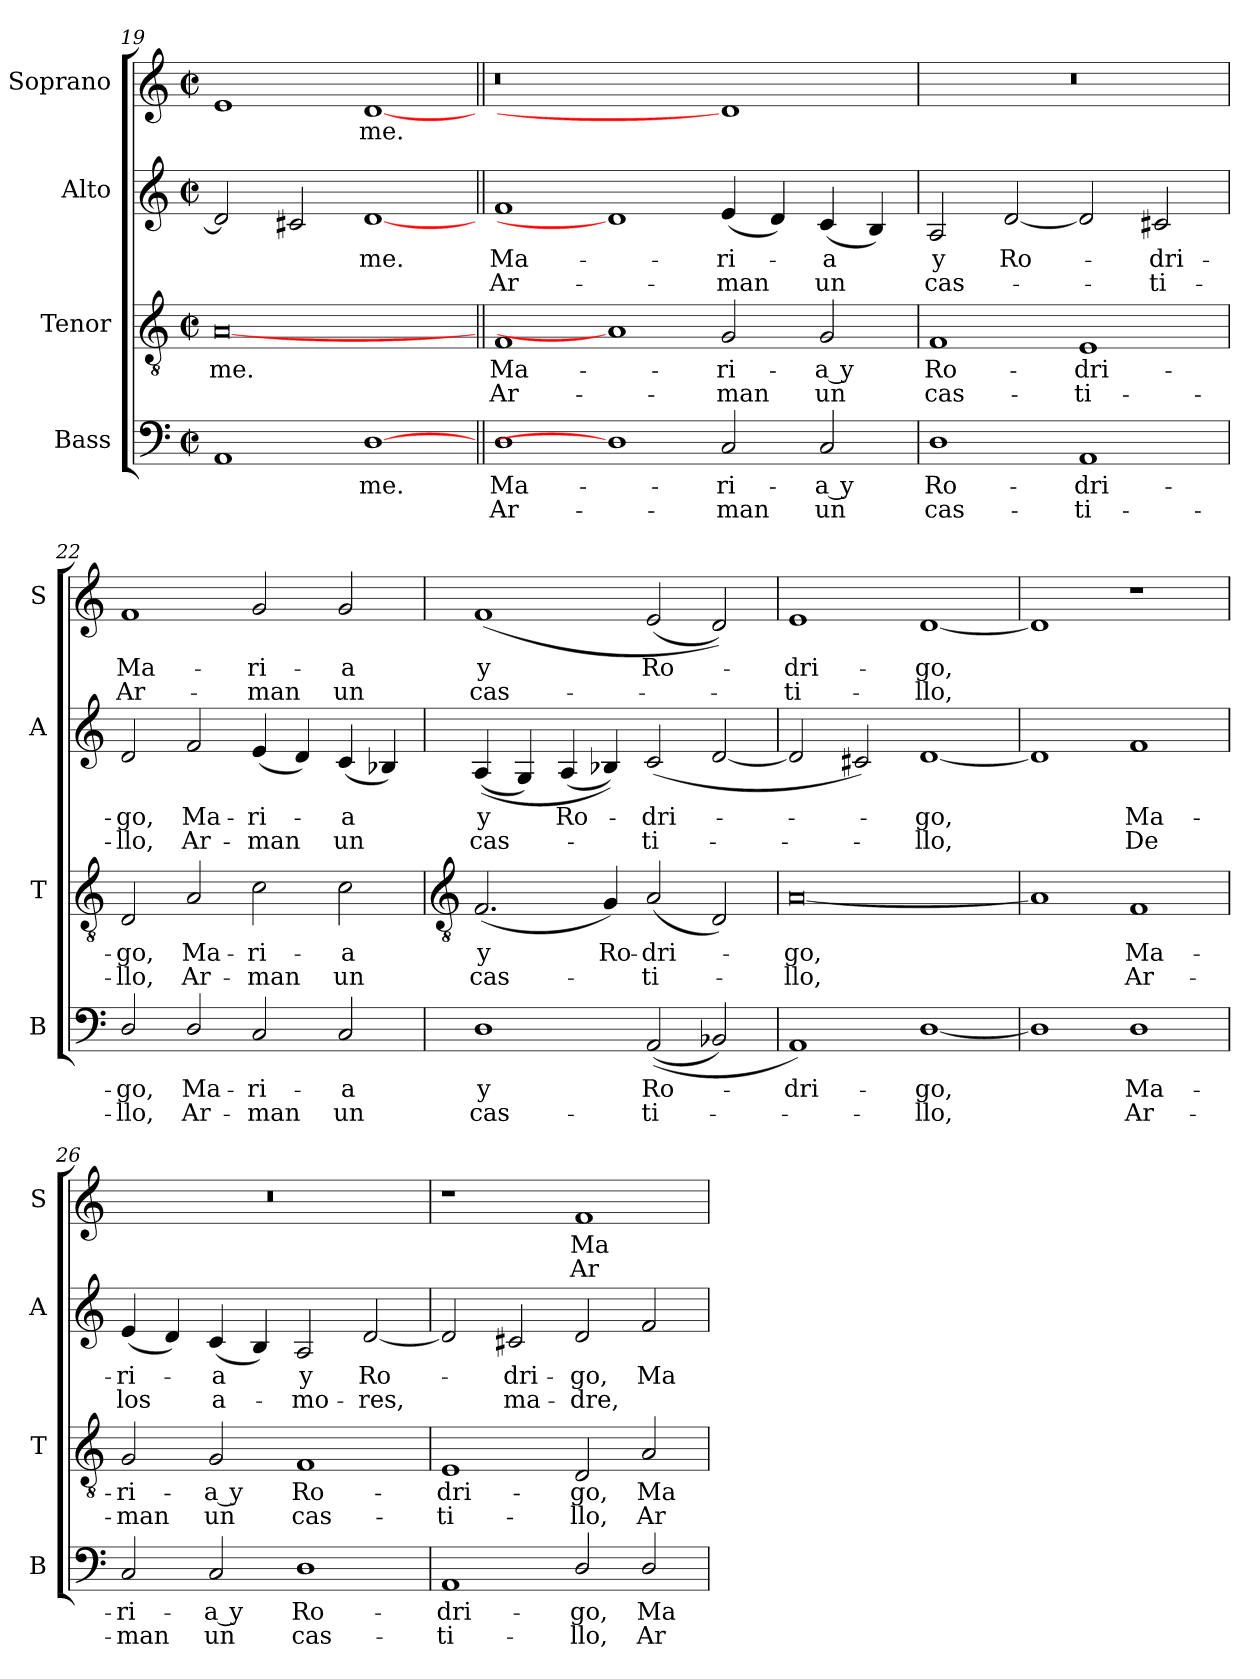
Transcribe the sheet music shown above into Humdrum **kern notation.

**kern	**text	**text	**kern	**text	**text	**kern	**text	**text	**kern	**text	**text
*part4	*part4	*part4	*part3	*part3	*part3	*part2	*part2	*part2	*part1	*part1	*part1
*staff4	*staff4	*staff4	*staff3	*staff3	*staff3	*staff2	*staff2	*staff2	*staff1	*staff1	*staff1
*I"Bass	*	*	*I"Tenor	*	*	*I"Alto	*	*	*I"Soprano	*	*
*I'B	*	*	*I'T	*	*	*I'A	*	*	*I'S	*	*
*clefF4	*	*	*clefGv2	*	*	*clefG2	*	*	*clefG2	*	*
*k[]	*	*	*k[]	*	*	*k[]	*	*	*k[]	*	*
*C:	*	*	*C:	*	*	*C:	*	*	*C:	*	*
*M4/2	*	*	*M4/2	*	*	*M4/2	*	*	*M4/2	*	*
*met(c|)	*	*	*met(c|)	*	*	*met(c|)	*	*	*met(c|)	*	*
=19	=19	=19	=19	=19	=19	=19	=19	=19	=19	=19	=19
!	!	!	!	!LO:LY:b	!	!	!	!	!	!	!
1AA	.	.	[0A	-me.	.	2d]	.	.	1e	.	.
.	.	.	.	.	.	2c#X	.	.	.	.	.
!	!LO:LY:b	!	!	!	!	!	!LO:LY:b	!	!	!LO:LY:b	!
[1D	-me.	.	.	.	.	[1d	me.	.	[1d	me.	.
=20||	=20||	=20||	=20||	=20||	=20||	=20||	=20||	=20||	=20||	=20||	=20||
!	!LO:LY:b	!LO:LY:b	!	!LO:LY:b	!LO:LY:b	!	!LO:LY:b	!LO:LY:b	!	!	!
1D	Ma-	-Ar-	1F	Ma-	-Ar-	1f	Ma-	-Ar-	0r	.	.
1D]	.	.	1A]	.	.	1d]	.	.	.	.	.
!	!LO:LY:b	!LO:LY:b	!	!LO:LY:b	!LO:LY:b	!	!LO:LY:b	!LO:LY:b	!	!	!
2C	-ri-	-man	2G	-ri-	-man	(<4e	-ri-	man	1d]	.	.
.	.	.	.	.	.	4d)	.	.	.	.	.
!	!LO:LY:b	!LO:LY:b	!	!LO:LY:b	!LO:LY:b	!	!LO:LY:b	!LO:LY:b	!	!	!
2C	a y	un	2G	a y	un	(<4c	a	un	.	.	.
.	.	.	.	.	.	4B/)	.	.	.	.	.
=21	=21	=21	=21	=21	=21	=21	=21	=21	=21	=21	=21
!	!LO:LY:b	!LO:LY:b	!	!LO:LY:b	!LO:LY:b	!	!LO:LY:b	!LO:LY:b	!	!	!
1D	Ro-	-cas-	1F	Ro-	-cas-	2A	y	cas-	0r	.	.
!	!	!	!	!	!	!	!LO:LY:b	!	!	!	!
.	.	.	.	.	.	[2d	Ro-	.	.	.	.
!	!LO:LY:b	!LO:LY:b	!	!LO:LY:b	!LO:LY:b	!	!	!	!	!	!
1AA	-dri-	-ti-	1E	-dri-	-ti-	2d]	.	.	.	.	.
!	!	!	!	!	!	!	!LO:LY:b	!LO:LY:b	!	!	!
.	.	.	.	.	.	2c#X	dri-	-ti-	.	.	.
=22	=22	=22	=22	=22	=22	=22	=22	=22	=22	=22	=22
!	!LO:LY:b	!LO:LY:b	!	!LO:LY:b	!LO:LY:b	!	!LO:LY:b	!LO:LY:b	!	!LO:LY:b	!LO:LY:b
2D/	-go,	llo,	2D	-go,	llo,	2d	-go,	llo,	1f	Ma-	-Ar-
!	!LO:LY:b	!LO:LY:b	!	!LO:LY:b	!LO:LY:b	!	!LO:LY:b	!LO:LY:b	!	!	!
2D/	Ma-	-Ar-	2A	Ma-	-Ar-	2f	Ma-	-Ar-	.	.	.
!	!LO:LY:b	!LO:LY:b	!	!LO:LY:b	!LO:LY:b	!	!LO:LY:b	!LO:LY:b	!	!LO:LY:b	!LO:LY:b
2C	-ri-	-man	2c	-ri-	-man	(<4e	-ri-	man	2g	-ri-	-man
.	.	.	.	.	.	4d)	.	.	.	.	.
!	!LO:LY:b	!LO:LY:b	!	!LO:LY:b	!LO:LY:b	!	!LO:LY:b	!LO:LY:b	!	!LO:LY:b	!LO:LY:b
2C	a	un	2c	a	un	(<4c	a	un	2g	a	un
.	.	.	.	.	.	4B-X/)	.	.	.	.	.
!!LO:LB:g=z
=23	=23	=23	=23	=23	=23	=23	=23	=23	=23	=23	=23
*	*	*	*clefGv2	*	*	*	*	*	*	*	*
!	!LO:LY:b	!LO:LY:b	!	!LO:LY:b	!LO:LY:b	!	!LO:LY:b	!LO:LY:b	!	!LO:LY:b	!LO:LY:b
1D	y	cas-	(<2.F	y	cas-	(<(<4A	y	cas-	(<1f	y	cas-
.	.	.	.	.	.	4G)	.	.	.	.	.
!	!	!	!	!	!	!	!LO:LY:b	!	!	!	!
.	.	.	.	.	.	(<4A	Ro-	.	.	.	.
!	!	!	!	!LO:LY:b	!	!	!	!	!	!	!
.	.	.	4G)	Ro-	.	4B-X))	.	.	.	.	.
!	!LO:LY:b	!LO:LY:b	!	!LO:LY:b	!LO:LY:b	!	!LO:LY:b	!LO:LY:b	!	!LO:LY:b	!
(<(<2AA	-Ro-	ti-	(<2A	-dri-	ti-	(<2c	dri-	ti-	(<2e	Ro-	.
2BB-X)	.	.	2D)	.	.	[2d	.	.	2d))	.	.
=24	=24	=24	=24	=24	=24	=24	=24	=24	=24	=24	=24
!	!LO:LY:b	!	!	!LO:LY:b	!LO:LY:b	!	!	!	!	!LO:LY:b	!LO:LY:b
1AA)	dri-	.	[0A	go,	llo,	2d]	.	.	1e	dri-	-ti-
.	.	.	.	.	.	2c#X)	.	.	.	.	.
!	!LO:LY:b	!LO:LY:b	!	!	!	!	!LO:LY:b	!LO:LY:b	!	!LO:LY:b	!LO:LY:b
[1D/	-go,	llo,	.	.	.	[1d	go,	llo,	[1d	-go,	llo,
=25	=25	=25	=25	=25	=25	=25	=25	=25	=25	=25	=25
1D/]	.	.	1A]	.	.	1d]	.	.	1d]	.	.
!	!LO:LY:b	!LO:LY:b	!	!LO:LY:b	!LO:LY:b	!	!LO:LY:b	!LO:LY:b	!	!	!
1D	Ma-	-Ar-	1F	Ma-	-Ar-	1f	Ma-	-De	1r	.	.
=26	=26	=26	=26	=26	=26	=26	=26	=26	=26	=26	=26
!	!LO:LY:b	!LO:LY:b	!	!LO:LY:b	!LO:LY:b	!	!LO:LY:b	!LO:LY:b	!	!	!
2C	-ri-	-man	2G	-ri-	-man	(<4e	ri-	los	0r	.	.
.	.	.	.	.	.	4d)	.	.	.	.	.
!	!LO:LY:b	!LO:LY:b	!	!LO:LY:b	!LO:LY:b	!	!LO:LY:b	!LO:LY:b	!	!	!
2C	a y	un	2G	a y	un	(<4c	a	a-	.	.	.
.	.	.	.	.	.	4B)	.	.	.	.	.
!	!LO:LY:b	!LO:LY:b	!	!LO:LY:b	!LO:LY:b	!	!LO:LY:b	!LO:LY:b	!	!	!
1D	Ro-	-cas-	1F	Ro-	-cas-	2A	y	mo-	.	.	.
!	!	!	!	!	!	!	!LO:LY:b	!LO:LY:b	!	!	!
.	.	.	.	.	.	[2d	-Ro-	res,	.	.	.
=27	=27	=27	=27	=27	=27	=27	=27	=27	=27	=27	=27
!	!LO:LY:b	!LO:LY:b	!	!LO:LY:b	!LO:LY:b	!	!	!	!	!	!
1AA	-dri-	-ti-	1E	-dri-	-ti-	2d]	.	.	1r	.	.
!	!	!	!	!	!	!	!LO:LY:b	!LO:LY:b	!	!	!
.	.	.	.	.	.	2c#X	dri-	-ma-	.	.	.
!	!LO:LY:b	!LO:LY:b	!	!LO:LY:b	!LO:LY:b	!	!LO:LY:b	!LO:LY:b	!	!LO:LY:b	!LO:LY:b
2D/	-go,	llo,	2D	-go,	llo,	2d	-go,	dre,	1f	Ma-	-Ar-
!	!LO:LY:b	!LO:LY:b	!	!LO:LY:b	!LO:LY:b	!	!LO:LY:b	!	!	!	!
2D/	Ma-	-Ar-	2A	Ma-	-Ar-	2f	Ma-	.	.	.	.
=	=	=	=	=	=	=	=	=	=	=	=
*-	*-	*-	*-	*-	*-	*-	*-	*-	*-	*-	*-
